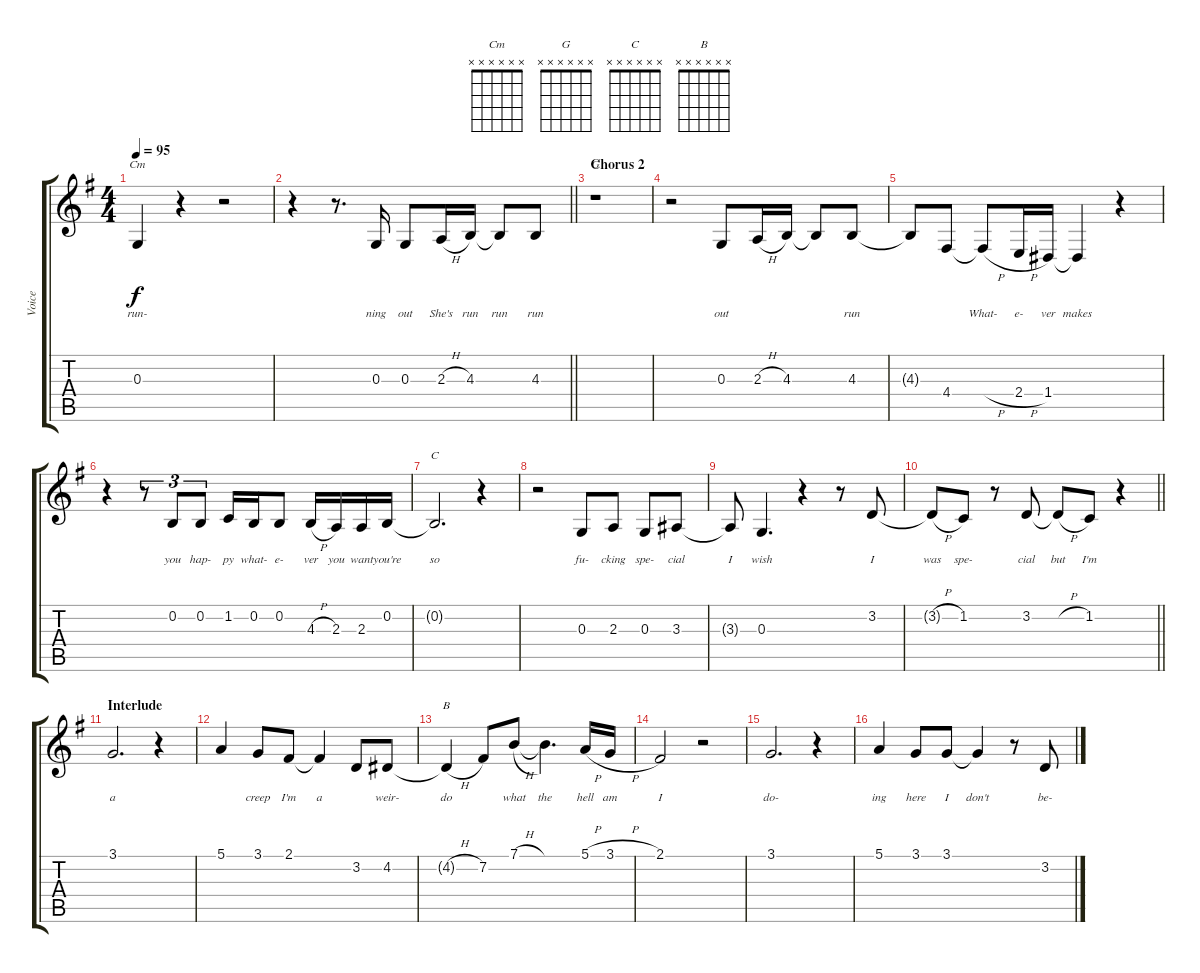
\track ("Voice" "Voice") {instrument clarinet}
\staff {score tabs}
\tuning (E4 B3 G3 D3 A2 E2) {hide}
\chord ("Cm" x x x x x x)
\chord ("G" x x x x x x)
\chord ("C" x x x x x x)
\chord ("B" x x x x x x)
\ts (4 4)
\tempo 95
\clef g2
\ks g
0.3{t}.4{ch "Cm" lyrics (0 "run-") lyrics (1 "") lyrics (2 "") lyrics (3 "") lyrics (4 "") dy f} r.4 r.2 |
\barLineRight lightlight
r.4 r.8{d} 0.3.16{lyrics (0 "ning") lyrics (1 "") lyrics (2 "") lyrics (3 "") lyrics (4 "")} 0.3.8{lyrics (0 "out") lyrics (1 "") lyrics (2 "") lyrics (3 "") lyrics (4 "")} 2.3{h}.16{lyrics (0 "She's") lyrics (1 "") lyrics (2 "") lyrics (3 "") lyrics (4 "")} 4.3.16{lyrics (0 "run") lyrics (1 "") lyrics (2 "") lyrics (3 "") lyrics (4 "")} 4.3{t}.8{lyrics (0 "run") lyrics (1 "") lyrics (2 "") lyrics (3 "") lyrics (4 "")} 4.3.8{lyrics (0 "run") lyrics (1 "") lyrics (2 "") lyrics (3 "") lyrics (4 "")} |
\section ("" "Chorus 2")
r.1{ch "G"} |
r.2 0.3.8{lyrics (0 "out") lyrics (1 "") lyrics (2 "") lyrics (3 "") lyrics (4 "")} 2.3{h}.16{lyrics (0 "") lyrics (1 "") lyrics (2 "") lyrics (3 "") lyrics (4 "")} 4.3.16{lyrics (0 "") lyrics (1 "") lyrics (2 "") lyrics (3 "") lyrics (4 "")} 4.3{t}.8{lyrics (0 "") lyrics (1 "") lyrics (2 "") lyrics (3 "") lyrics (4 "")} 4.3.8{lyrics (0 "run") lyrics (1 "") lyrics (2 "") lyrics (3 "") lyrics (4 "")} |
4.3{t}.8{lyrics (0 "") lyrics (1 "") lyrics (2 "") lyrics (3 "") lyrics (4 "")} 4.4.8{lyrics (0 "") lyrics (1 "") lyrics (2 "") lyrics (3 "") lyrics (4 "")} 4.4{h t}.8{lyrics (0 "What-") lyrics (1 "") lyrics (2 "") lyrics (3 "") lyrics (4 "")} 2.4{h}.16{lyrics (0 "e-") lyrics (1 "") lyrics (2 "") lyrics (3 "") lyrics (4 "")} 1.4.16{lyrics (0 "ver") lyrics (1 "") lyrics (2 "") lyrics (3 "") lyrics (4 "")} 1.4{t}.4{lyrics (0 "makes") lyrics (1 "") lyrics (2 "") lyrics (3 "") lyrics (4 "")} r.4 |
r.4 r.8{tu (3 2)} 0.2.8{tu (3 2) lyrics (0 "you") lyrics (1 "") lyrics (2 "") lyrics (3 "") lyrics (4 "")} 0.2.8{tu (3 2) lyrics (0 "hap-") lyrics (1 "") lyrics (2 "") lyrics (3 "") lyrics (4 "")} 1.2.16{lyrics (0 "py") lyrics (1 "") lyrics (2 "") lyrics (3 "") lyrics (4 "")} 0.2.16{lyrics (0 "what-") lyrics (1 "") lyrics (2 "") lyrics (3 "") lyrics (4 "")} 0.2.8{lyrics (0 "e-") lyrics (1 "") lyrics (2 "") lyrics (3 "") lyrics (4 "")} 4.3{h}.16{lyrics (0 "ver") lyrics (1 "") lyrics (2 "") lyrics (3 "") lyrics (4 "")} 2.3.16{lyrics (0 "you") lyrics (1 "") lyrics (2 "") lyrics (3 "") lyrics (4 "")} 2.3.16{lyrics (0 "want") lyrics (1 "") lyrics (2 "") lyrics (3 "") lyrics (4 "")} 0.2.16{lyrics (0 "you're") lyrics (1 "") lyrics (2 "") lyrics (3 "") lyrics (4 "")} |
0.2{t}.2{d ch "C" lyrics (0 "so") lyrics (1 "") lyrics (2 "") lyrics (3 "") lyrics (4 "")} r.4 |
r.2 0.3.8{lyrics (0 "fu-") lyrics (1 "") lyrics (2 "") lyrics (3 "") lyrics (4 "")} 2.3.8{lyrics (0 "cking") lyrics (1 "") lyrics (2 "") lyrics (3 "") lyrics (4 "")} 0.3.8{lyrics (0 "spe-") lyrics (1 "") lyrics (2 "") lyrics (3 "") lyrics (4 "")} 3.3.8{lyrics (0 "cial") lyrics (1 "") lyrics (2 "") lyrics (3 "") lyrics (4 "")} |
3.3{t}.8{lyrics (0 "I") lyrics (1 "") lyrics (2 "") lyrics (3 "") lyrics (4 "")} 0.3.4{d lyrics (0 "wish") lyrics (1 "") lyrics (2 "") lyrics (3 "") lyrics (4 "")} r.4 r.8 3.2.8{lyrics (0 "I") lyrics (1 "") lyrics (2 "") lyrics (3 "") lyrics (4 "")} |
\barLineRight lightlight
3.2{h t}.8{lyrics (0 "was") lyrics (1 "") lyrics (2 "") lyrics (3 "") lyrics (4 "")} 1.2.8{lyrics (0 "spe-") lyrics (1 "") lyrics (2 "") lyrics (3 "") lyrics (4 "")} r.8 3.2.8{lyrics (0 "cial") lyrics (1 "") lyrics (2 "") lyrics (3 "") lyrics (4 "")} 3.2{h t}.8{lyrics (0 "but") lyrics (1 "") lyrics (2 "") lyrics (3 "") lyrics (4 "")} 1.2.8{lyrics (0 "I'm") lyrics (1 "") lyrics (2 "") lyrics (3 "") lyrics (4 "")} r.4 |
\section ("" "Interlude")
3.1.2{d lyrics (0 "a") lyrics (1 "") lyrics (2 "") lyrics (3 "") lyrics (4 "")} r.4 |
5.1.4{lyrics (0 "") lyrics (1 "") lyrics (2 "") lyrics (3 "") lyrics (4 "")} 3.1.8{lyrics (0 "creep") lyrics (1 "") lyrics (2 "") lyrics (3 "") lyrics (4 "")} 2.1.8{lyrics (0 "I'm") lyrics (1 "") lyrics (2 "") lyrics (3 "") lyrics (4 "")} 2.1{t}.4{lyrics (0 "a") lyrics (1 "") lyrics (2 "") lyrics (3 "") lyrics (4 "")} 3.2.8{lyrics (0 "") lyrics (1 "") lyrics (2 "") lyrics (3 "") lyrics (4 "")} 4.2.8{lyrics (0 "weir-") lyrics (1 "") lyrics (2 "") lyrics (3 "") lyrics (4 "")} |
4.2{h t}.4{ch "B" lyrics (0 "do") lyrics (1 "") lyrics (2 "") lyrics (3 "") lyrics (4 "")} 7.2.8{lyrics (0 "") lyrics (1 "") lyrics (2 "") lyrics (3 "") lyrics (4 "")} 7.1{h}.8{lyrics (0 "what") lyrics (1 "") lyrics (2 "") lyrics (3 "") lyrics (4 "")} 7.1{t}.4{d lyrics (0 "the") lyrics (1 "") lyrics (2 "") lyrics (3 "") lyrics (4 "")} 5.1{h}.16{lyrics (0 "hell") lyrics (1 "") lyrics (2 "") lyrics (3 "") lyrics (4 "")} 3.1{h}.16{lyrics (0 "am") lyrics (1 "") lyrics (2 "") lyrics (3 "") lyrics (4 "")} |
2.1.2{lyrics (0 "I") lyrics (1 "") lyrics (2 "") lyrics (3 "") lyrics (4 "")} r.2 |
3.1.2{d lyrics (0 "do-") lyrics (1 "") lyrics (2 "") lyrics (3 "") lyrics (4 "")} r.4 |
5.1.4{lyrics (0 "ing") lyrics (1 "") lyrics (2 "") lyrics (3 "") lyrics (4 "")} 3.1.8{lyrics (0 "here") lyrics (1 "") lyrics (2 "") lyrics (3 "") lyrics (4 "")} 3.1.8{lyrics (0 "I") lyrics (1 "") lyrics (2 "") lyrics (3 "") lyrics (4 "")} 3.1{t}.4{lyrics (0 "don't") lyrics (1 "") lyrics (2 "") lyrics (3 "") lyrics (4 "")} r.8 3.2.8{lyrics (0 "be-") lyrics (1 "") lyrics (2 "") lyrics (3 "") lyrics (4 "")}
